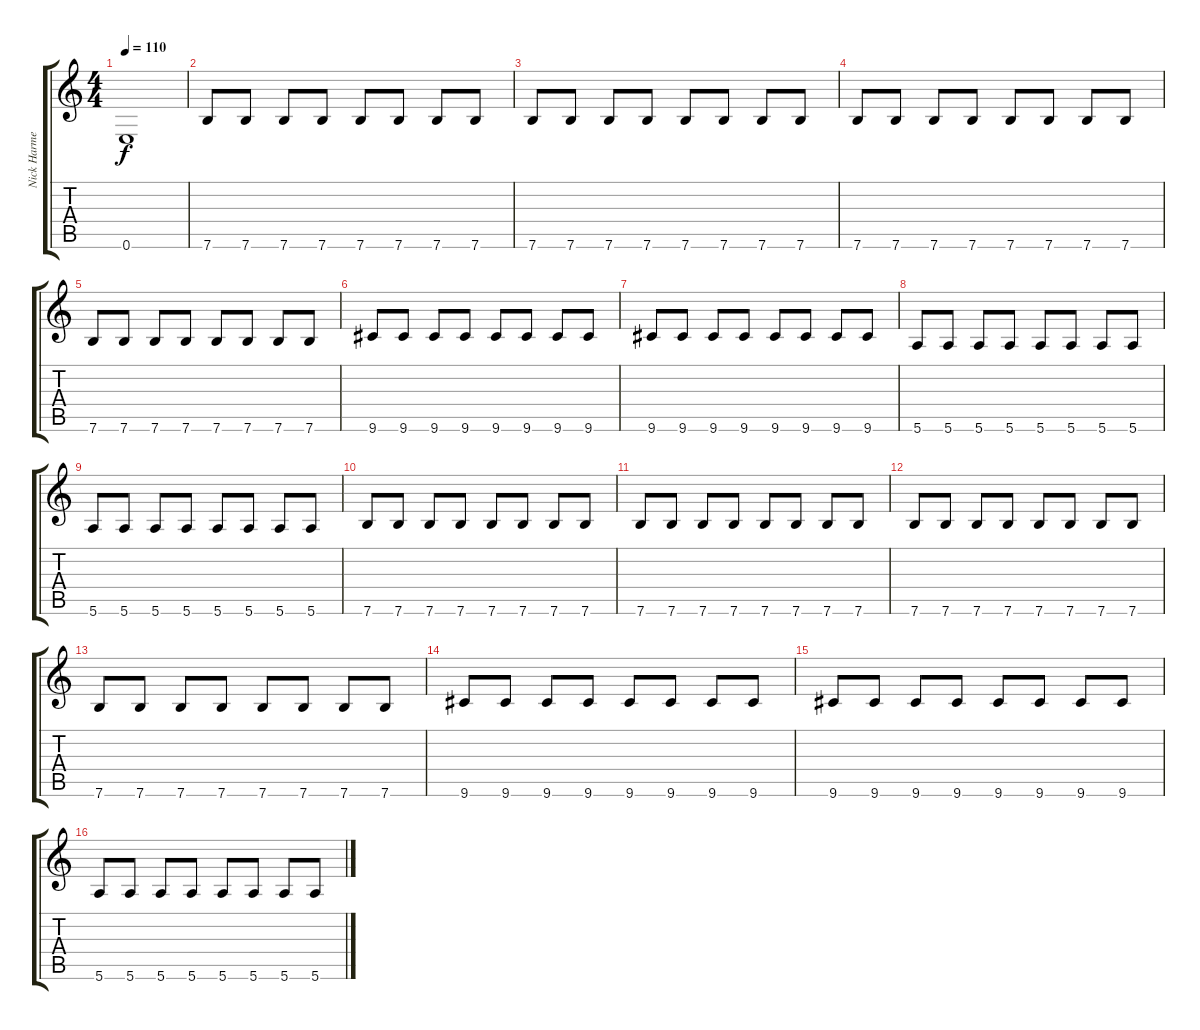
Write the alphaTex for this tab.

\track ("Nick Harmer" "Nick Harme") {instrument electricbasspick}
\staff {score tabs}
\tuning (E4 B3 G3 D3 A2 E2) {hide}
\ts (4 4)
\tempo 110
\clef g2
\ks c
0.6{t}.1{dy f} |
7.6.8 7.6.8 7.6.8 7.6.8 7.6.8 7.6.8 7.6.8 7.6.8 |
7.6.8 7.6.8 7.6.8 7.6.8 7.6.8 7.6.8 7.6.8 7.6.8 |
7.6.8 7.6.8 7.6.8 7.6.8 7.6.8 7.6.8 7.6.8 7.6.8 |
7.6.8 7.6.8 7.6.8 7.6.8 7.6.8 7.6.8 7.6.8 7.6.8 |
9.6.8 9.6.8 9.6.8 9.6.8 9.6.8 9.6.8 9.6.8 9.6.8 |
9.6.8 9.6.8 9.6.8 9.6.8 9.6.8 9.6.8 9.6.8 9.6.8 |
5.6.8 5.6.8 5.6.8 5.6.8 5.6.8 5.6.8 5.6.8 5.6.8 |
5.6.8 5.6.8 5.6.8 5.6.8 5.6.8 5.6.8 5.6.8 5.6.8 |
7.6.8 7.6.8 7.6.8 7.6.8 7.6.8 7.6.8 7.6.8 7.6.8 |
7.6.8 7.6.8 7.6.8 7.6.8 7.6.8 7.6.8 7.6.8 7.6.8 |
7.6.8 7.6.8 7.6.8 7.6.8 7.6.8 7.6.8 7.6.8 7.6.8 |
7.6.8 7.6.8 7.6.8 7.6.8 7.6.8 7.6.8 7.6.8 7.6.8 |
9.6.8 9.6.8 9.6.8 9.6.8 9.6.8 9.6.8 9.6.8 9.6.8 |
9.6.8 9.6.8 9.6.8 9.6.8 9.6.8 9.6.8 9.6.8 9.6.8 |
5.6.8 5.6.8 5.6.8 5.6.8 5.6.8 5.6.8 5.6.8 5.6.8
